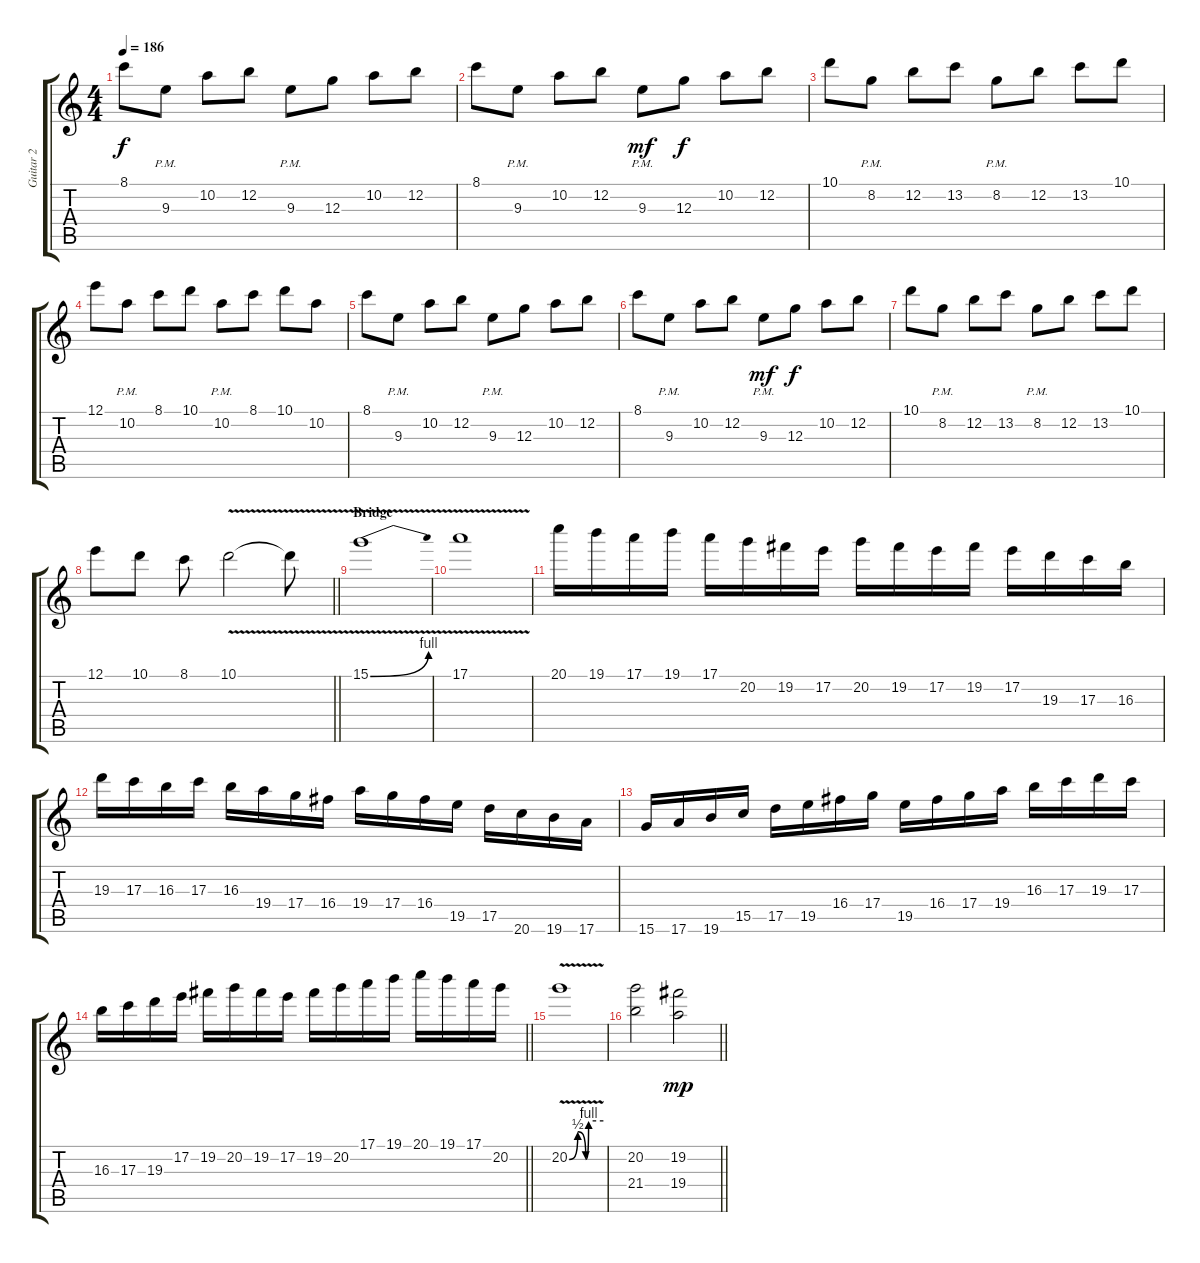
\track ("Guitar 2" "Guitar 2") {instrument overdrivenguitar}
\staff {score tabs}
\tuning (E4 B3 G3 D3 A2 E2) {hide}
\ts (4 4)
\tempo 186
\clef g2
\ks c
8.1.8{dy f volume 8 balance 13} 9.3{pm}.8 10.2.8 12.2.8 9.3{pm}.8 12.3.8 10.2.8 12.2.8 |
8.1.8 9.3{pm}.8 10.2.8 12.2.8 9.3{pm}.8{dy mf} 12.3.8{dy f} 10.2.8 12.2.8 |
10.1.8 8.2{pm}.8 12.2.8 13.2.8 8.2{pm}.8 12.2.8 13.2.8 10.1.8 |
12.1.8 10.2{pm}.8 8.1.8 10.1.8 10.2{pm}.8 8.1.8 10.1.8 10.2.8 |
8.1.8 9.3{pm}.8 10.2.8 12.2.8 9.3{pm}.8 12.3.8 10.2.8 12.2.8 |
8.1.8 9.3{pm}.8 10.2.8 12.2.8 9.3{pm}.8{dy mf} 12.3.8{dy f} 10.2.8 12.2.8 |
10.1.8 8.2{pm}.8 12.2.8 13.2.8 8.2{pm}.8 12.2.8 13.2.8 10.1.8 |
\barLineRight lightlight
12.1.8 10.1.8 8.1.8 10.1{v}.2 10.1{v t}.8 |
\section ("" "Bridge")
15.1{be (bend 0 0 60 4) v}.1{volume 12 balance 8} |
17.1{v}.1 |
20.1.16 19.1.16 17.1.16 19.1.16 17.1.16 20.2.16 19.2.16 17.2.16 20.2.16 19.2.16 17.2.16 19.2.16 17.2.16 19.3.16 17.3.16 16.3.16 |
19.3.16 17.3.16 16.3.16 17.3.16 16.3.16 19.4.16 17.4.16 16.4.16 19.4.16 17.4.16 16.4.16 19.5.16 17.5.16 20.6.16 19.6.16 17.6.16 |
15.6.16 17.6.16 19.6.16 15.5.16 17.5.16 19.5.16 16.4.16 17.4.16 19.5.16 16.4.16 17.4.16 19.4.16 16.3.16 17.3.16 19.3.16 17.3.16 |
\barLineRight lightlight
16.3.16 17.3.16 19.3.16 17.2.16 19.2.16 20.2.16 19.2.16 17.2.16 19.2.16 20.2.16 17.1.16 19.1.16 20.1.16 19.1.16 17.1.16 20.2.16 |
20.2{be (custom 0 0 15 2 29 0 34 4 60 4) v}.1 |
\barLineRight lightlight
(20.2 21.4).2 (19.2 19.4).2{dy mp}
